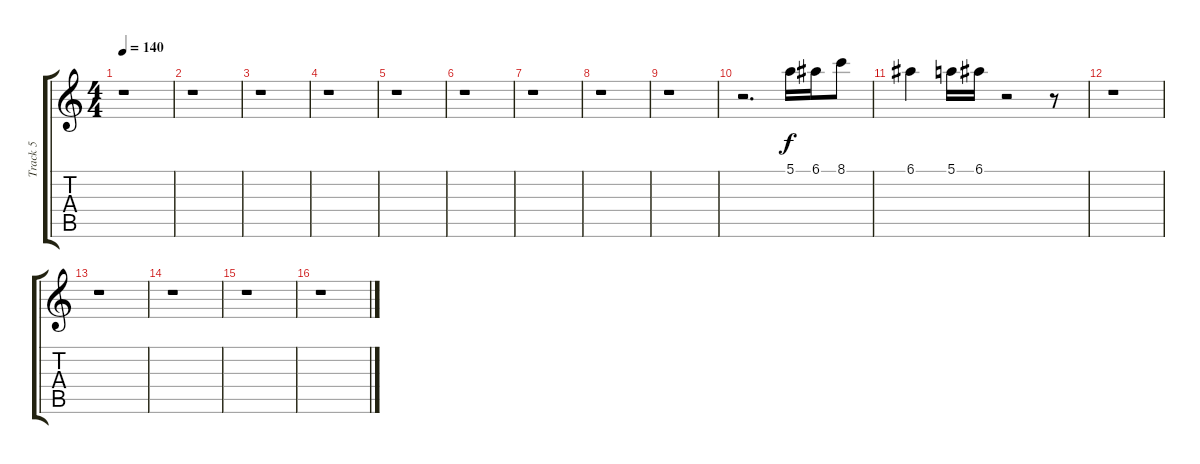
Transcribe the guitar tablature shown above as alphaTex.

\track ("Track 5" "Track 5") {instrument acousticguitarnylon}
\staff {score tabs}
\tuning (E4 B3 G3 D3 A2 E2) {hide}
\ts (4 4)
\tempo 140
\clef g2
\ks c
r.1{dy f} |
r.1 |
r.1 |
r.1 |
r.1 |
r.1 |
r.1 |
r.1 |
r.1 |
r.2{d} 5.1.16 6.1.16 8.1.8 |
6.1.4 5.1.16 6.1.16 r.2 r.8 |
r.1 |
r.1 |
r.1 |
r.1 |
r.1
